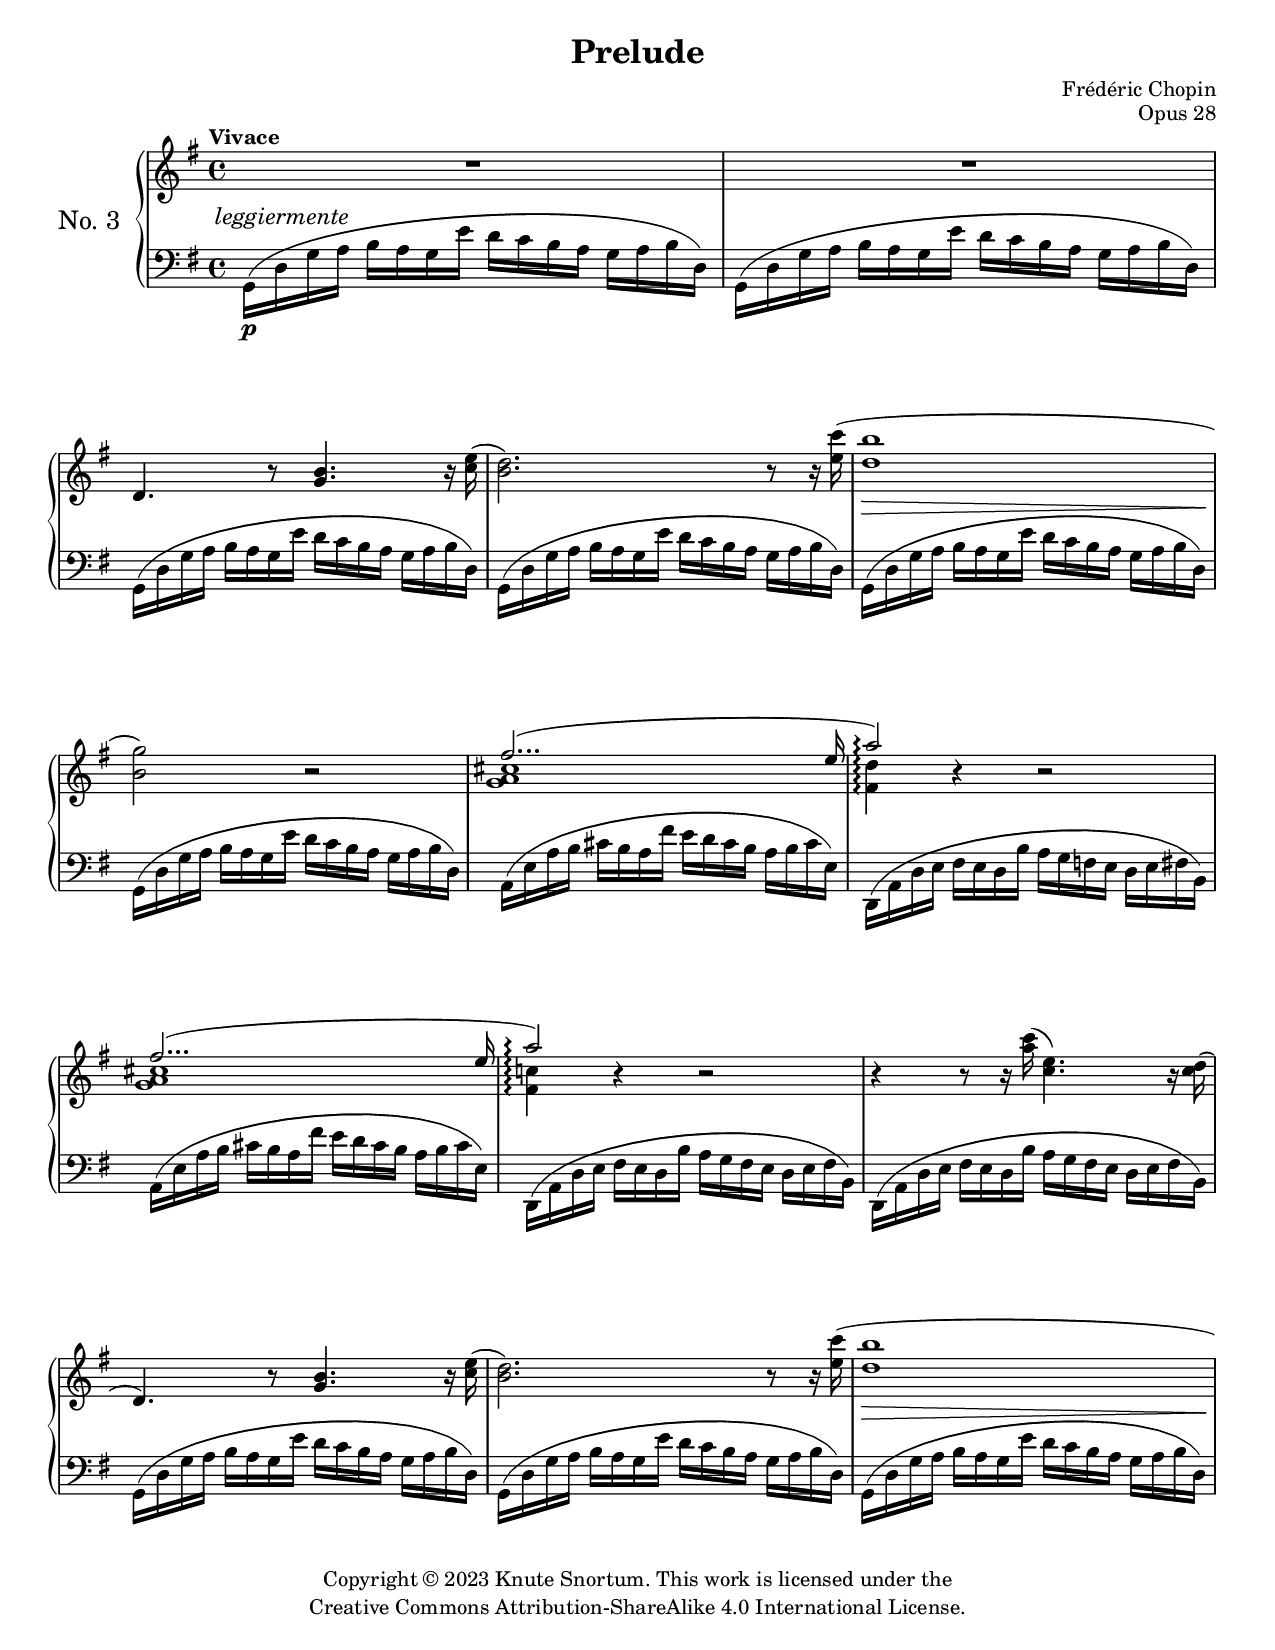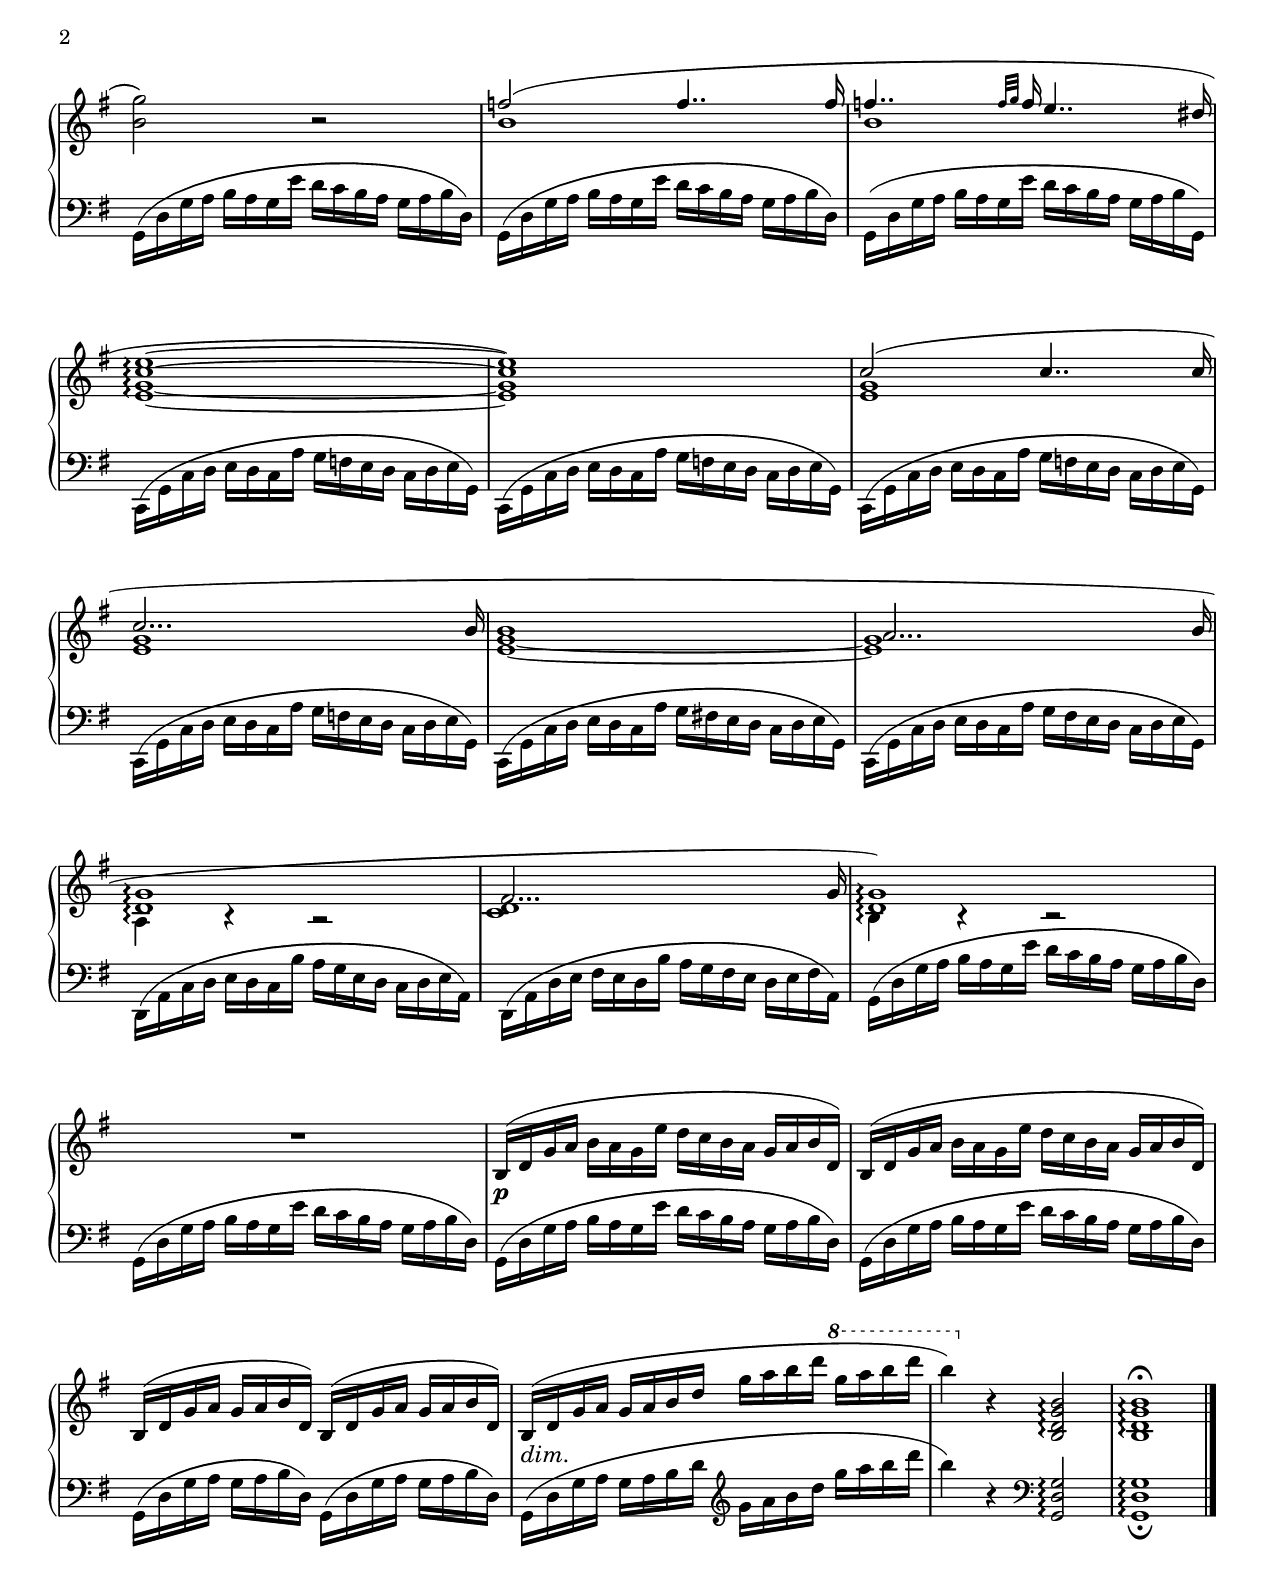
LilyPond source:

\version "2.24.0"

\include "includes/header-paper.ily"
%...+....1....+....2....+....3....+....4....+....5....+....6....+....7....+....

\version "2.24.0"
\language "english"

\include "global-variables.ily"

%%% Positions and shapes %%%

adjustArpeggioA = \tweak Arpeggio.positions #'(-2 . 4) \etc
adjustArpeggioB = \tweak Arpeggio.positions #'(-2 . 4) \etc
adjustArpeggioC = \tweak Arpeggio.positions #'(-4 . 0) \etc
adjustArpeggioD = \tweak Arpeggio.positions #'(-4 . 0) \etc

%%% Music %%%

global = {
  \time 4/4
  \key g \major
  \accidentalStyle piano
}

rightHandUpper = \relative {
  \oneVoice
  R1 * 2 |
  d'4. r8 <g b>4. r16 <c e>16( |
  <b d>2.) r8 r16 <e c'>16( |
  <d b'>1 |
  <b g'>2) r |
  \voiceOne
  fs'2...( e16 |
  a2) s2 |
  
  \barNumberCheck 9
  fs2...( e16 |
  a2) s2 |
  \oneVoice
  r4 r8 r16 <a c>( <c, e>4.) r16 <c d>( |
  d,4.) r8 <g b>4. r16 <c e>16( |
  <b d>2.) r8 r16 <e c'>16( |
  <d b'>1 |
  <b g'>2) r |
  \voiceOne
  f'2( f4.. f16 |
  
  \barNumberCheck 17
  f4.. \grace { f32[ g] } f16 e4.. ds16 |
  <e,_~ g_~ c^~ e^~>1\arpeggio |
  q1) |
  \voiceOne
  c'2( c4.. c16 |
  c2... b16 |
  b1 |
  a2... b16 |
  <d, g>1-\adjustArpeggioC \arpeggio |
  
  \barNumberCheck 25
  fs2... g16 |
  <d g>1)-\adjustArpeggioD \arpeggio |
  \oneVoice
  R1 |
  b16( d g a  b a g e'  d c b a  g a b d,) |
  b16( d g a  b a g e'  d c b a  g a b d,) |
  \slurUp
  b16( d g a  g a b d,)  b( d g a  g a b d,) |
  b16( d g a  g a b d  g a b d \ottava 1 g a b d |
  b4) \ottava 0 r <b,,, d g b>2\arpeggio |
  
  \barNumberCheck 33
  q1\arpeggio \fermata |
}

rightHandLower = \relative {
  \voiceTwo
  s1 * 6 |
  <g' a cs>1 |
  <fs d'>4-\adjustArpeggioA \arpeggio \oneVoice r4 r2 |
  
  \barNumberCheck 9
  \voiceTwo
  <g a cs>1 |
  <fs c'>4-\adjustArpeggioB \arpeggio \oneVoice r4 r2 |
  \voiceTwo
  s1 * 5 |
  b1 |
  
  \barNumberCheck 17
  b1 |
  s1 * 2 |
  <e, g>1 |
  q1 |
  q1~ |
  q1 |
  a,4 b\rest a2\rest |
  
  \barNumberCheck 25
  <c d>1 |
  b4 b\rest b2\rest |
  
}

rightHand = <<
  \clef treble
  \global
  \mergeDifferentlyDottedOn
  \set Score.tempoHideNote = ##t 
  \tempo "Vivace" 4 = 156
  \override Score.SpacingSpanner.strict-grace-spacing = ##t
  \new Voice \rightHandUpper
  \new Voice \rightHandLower
>>

leftHand = \relative {
  \clef bass
  \global
  \voiceFour
  \slurUp

  g,16(_\p d' g a  b a g e'  d c b a  g a b d,) |
  \repeat unfold 5 { g,16( d' g a  b a g e'  d c b a  g a b d,) | }
  a16( e' a b  cs b a fs'  e d cs b  a b cs e,) |
  d,16( a' d e  fs e d b'  a g f e  d e fs b,) |
  
  \barNumberCheck 9
  a16( e' a b  cs b a fs'  e d cs b  a b cs e,) |
  d,16( a' d e  fs e d b'  a g fs e  d e fs b,) |
  d,16( a' d e  fs e d b'  a g fs e  d e fs b,) |
  \repeat unfold 5 { g16( d' g a  b a g e'  d c b a  g a b d,) | }
  
  \barNumberCheck 17
  g,16( d' g a  b a g e'  d c b a  g a b g,) |
  \repeat unfold 4 { c,16( g' c d  e d c a'  g f e d  c d e g,) | }
  c,16( g' c d  e d c a'  g fs e d  c d e g,) |
  c,16( g' c d  e d c a'  g fs e d  c d e g,) |
  d16( a' c d  e d c b'  a g e d  c d e a,) |
  
  \barNumberCheck 25
  d,16( a' d e  fs e d b'  a g fs e  d e fs a,) |
  \repeat unfold 4 { g16( d' g a  b a g e'  d c b a  g a b d,) | }
  g,16( d' g a  g a b d,)  g,( d' g a  g a b d,) |
  g,16( d' g a  g a b d \clef treble g a b d  g a b d |
  b4) \oneVoice r \clef bass <g,,, d' g>2\arpeggio |
  
  \barNumberCheck 33
  q1\arpeggio _\fermata |
  \bar "|."
}

dynamics = {
  \override TextScript.Y-offset = -0.5
  \tag layout { s1-\tweak TextScript.X-offset -3 ^\leggiermente | s1 }
  \tag midi   { s1 | s1\p }
  s1 * 2 |
  s2...\> s16\! |
  s1 |
  \tag layout { s1 | }
  \tag midi   { s1\p }
  s1 |
  
  \barNumberCheck 9
  s1 * 5 |
  s2...\> s16\! |
  s1 |
  \tag layout { s1 | }
  \tag midi   { s1\p | }
  
  \barNumberCheck 17
  s1 * 8 |
  
  \barNumberCheck 25
  s1 * 3 |
  s1 \p |
  s1 * 2
  s1^\dimm
}

preludeThreeMusic = \score { 
  \keepWithTag #'layout
  \new PianoStaff \with { 
    instrumentName = \markup \huge "No. 3"
  } <<
    \new Staff = "upper" \rightHand
    \new Dynamics \dynamics
    \new Staff = "lower" \leftHand
  >>
  \layout {}
}

preludeThreeMidi = \book {
  \bookOutputName "prelude-op28-no3"
  \score { 
    \keepWithTag #'midi
    <<
      \new Staff = "upper" << \rightHand \dynamics >>
      \new Staff = "lower" << \leftHand \dynamics >>
    >>
    \midi {}
  }
}


\header {
  title = "Prelude"
  opus = "Opus 28"
  composer = "Frédéric Chopin"
}

\paper {
  two-sided = ##f
}

\preludeThreeMusic
\preludeThreeMidi
